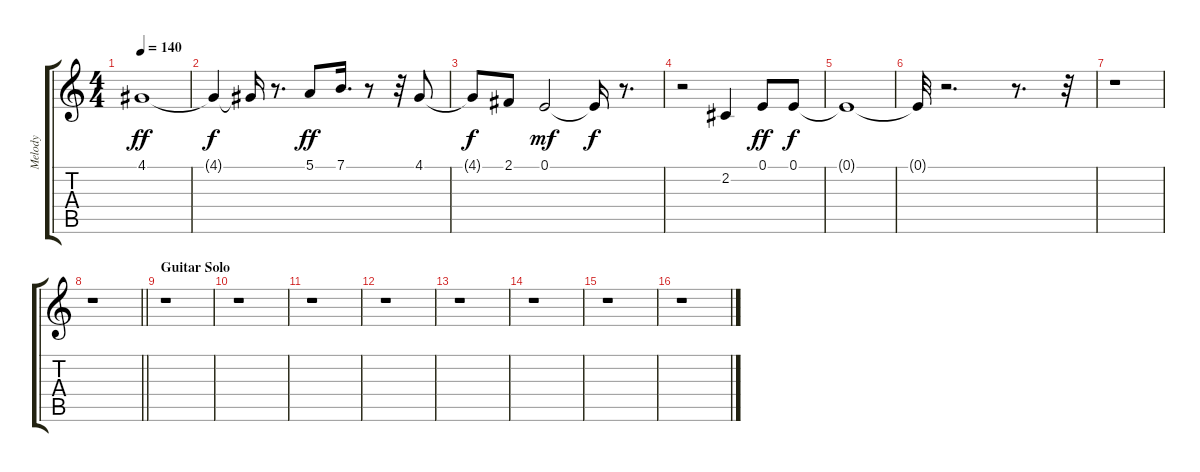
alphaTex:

\track ("Melody" "Melody") {instrument harmonica}
\staff {score tabs}
\tuning (E4 B3 G3 D3 A2 E2) {hide}
\ts (4 4)
\tempo 140
\clef g2
\ks c
4.1.1{dy ff} |
4.1{t}.4{dy f} 4.1{t}.16 r.8{d} 5.1.8{dy ff} 7.1.16{d} r.8 r.32 4.1.8 |
4.1{t}.8{dy f} 2.1.8 0.1.2{dy mf} 0.1{t}.16{dy f} r.8{d} |
r.2 2.2.4 0.1.8{dy ff} 0.1.8{dy f} |
0.1{t}.1 |
0.1{t}.32 r.2{d} r.8{d} r.32 |
r.1 |
\barLineRight lightlight
r.1 |
\section ("" "Guitar Solo")
r.1 |
r.1 |
r.1 |
r.1 |
r.1 |
r.1 |
r.1 |
r.1
